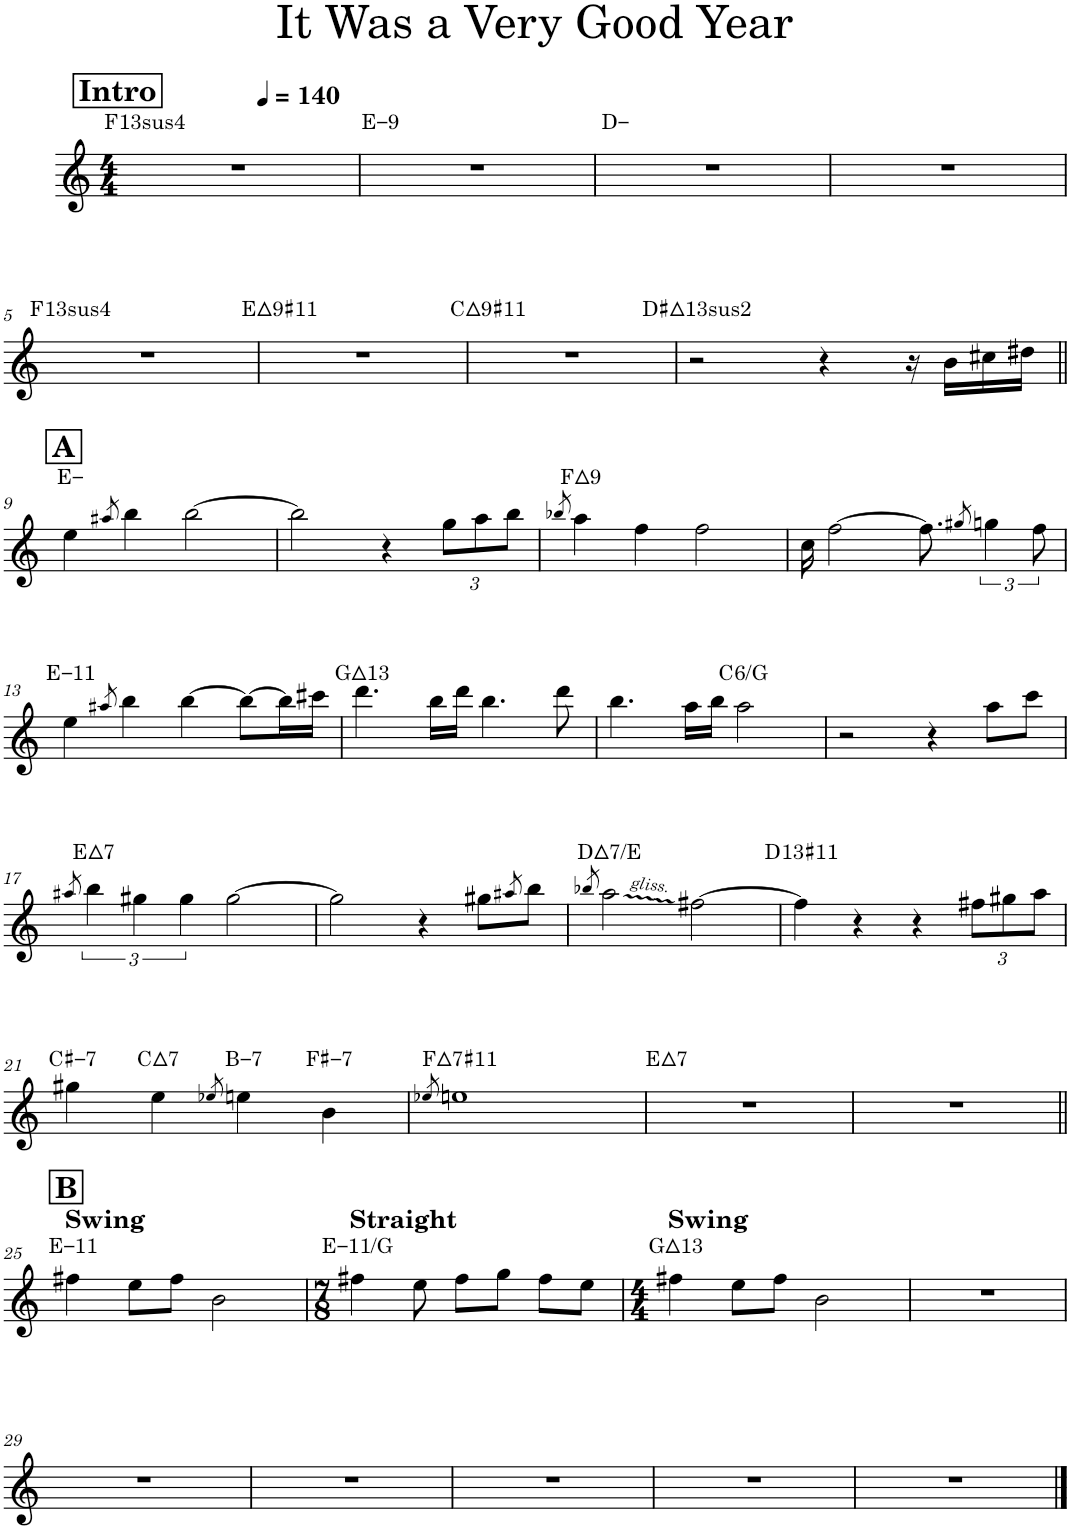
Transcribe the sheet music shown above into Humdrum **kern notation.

**kern	**harte
*part1	*part1
*staff1	*
*I"Tenor Saxophone	*
*I'T. Sax.	*
*clefG2	*
*Trd8c14	*
*k[]	*
*M4/4	*
*MM140	*
!!LO:REH:place=s1:a:B:cj:fs=14:t=Intro
=1	=1
!	!LO:H:kt=134
1r	F:sus4(7,9,11,13)
=2	=2
!	!LO:H:kt=9
1r	E:min9
=3	=3
1r	D:min
=4	=4
1r	.
!!LO:LB:g=z
=5	=5
!	!LO:H:kt=134
1r	F:sus4(7,9,11,13)
=6	=6
!	!LO:H:kt=9
1r	E:maj9(#11)
=7	=7
!	!LO:H:kt=9
1r	C:maj9(#11)
=8	=8
!	!LO:H:kt=132
2r	D#:(1,2,5,#7,9,11,13)
4r	.
16r	.
16b\LL	.
16cc#X\	.
16dd#X\JJ	.
!!LO:LB:g=z
!!LO:REH:place=s1:a:B:cj:fs=14:t=A
=9||	=9||
4ee\	E:min
8qaa#X/	.
4bb\	.
[2bb\	.
=10	=10
2bb\]	.
4r	.
*Xbrackettup	*
12gg\L	.
12aa\	.
12bb\J	.
=11	=11
8qbb-X/	.
!	!LO:H:kt=9
4aa\	F:maj9
4ff\	.
2ff\	.
=12	=12
16cc\	.
[2ff\	.
8.ff\]	.
8qgg#X/	.
*brackettup	*
6ggn\	.
12ff\	.
!!LO:LB:g=z
=13	=13
!	!LO:H:kt=11
4ee\	E:min9(11)
8qaa#X/	.
4bb\	.
[4bb\	.
8bb\L_	.
16bb\L]	.
16ccc#X\JJ	.
=14	=14
!	!LO:H:kt=13
4.ddd\	G:maj9(11,13)
16bb\LL	.
16ddd\JJ	.
4.bb\	.
8ddd\	.
=15	=15
4.bb\	.
16aa\LL	.
16bb\JJ	.
!	!LO:H:kt=6
2aa\	C:maj6/5
=16	=16
2r	.
4r	.
8aa\L	.
8ccc\J	.
!!LO:LB:g=z
=17	=17
8qaa#X/	.
!	!LO:H:kt=7
6bb\	E:maj7
6gg#X\	.
6gg#\	.
[2gg#\	.
=18	=18
2gg#\]	.
4r	.
8gg#X\L	.
8qaa#X/	.
8bb\J	.
=19	=19
8qbb-X/	.
!	!LO:H:kt=7
2aa\	D:maj7/2
[2ff#X\	.
=20	=20
!	!LO:H:kt=13
4ff#\]	D:(3,5,b7,9,#11,13)
4r	.
4r	.
*Xbrackettup	*
12ff#X\L	.
12gg#X\	.
12aa\J	.
!!LO:LB:g=z
=21	=21
!	!LO:H:kt=7
4gg#X\	C#:min7
!	!LO:H:kt=7
4ee\	C:maj7
8qee-X/	.
!	!LO:H:kt=7
4een\	B:min7
!	!LO:H:kt=7
4b\	F#:min7
=22	=22
8qee-X/	.
!	!LO:H:kt=7
1een	F:maj7(#11)
=23	=23
!	!LO:H:kt=7
1r	E:maj7
=24	=24
1r	.
!!LO:LB:g=z
!!LO:REH:place=s1:a:B:cj:fs=14:t=B
=25||	=25||
!LO:TX:a:B:t=Swing	!LO:H:kt=11
4ff#X\	E:min9(11)
8ee\L	.
8ff#\J	.
2b\	.
=26	=26
*M7/8	*
!LO:TX:a:B:t=Straight	!LO:H:kt=11
4ff#X\	E:min9(11)/b3
8ee\	.
8ff#\L	.
8gg\J	.
8ff#\L	.
8ee\J	.
=27	=27
*M4/4	*
!LO:TX:a:B:t=Swing	!LO:H:kt=13
4ff#X\	G:maj9(11,13)
8ee\L	.
8ff#\J	.
2b\	.
=28	=28
1r	.
!!LO:LB:g=z
=29	=29
1r	.
=30	=30
1r	.
=31	=31
1r	.
=32	=32
1r	.
=33	=33
1r	.
==	==
*-	*-
